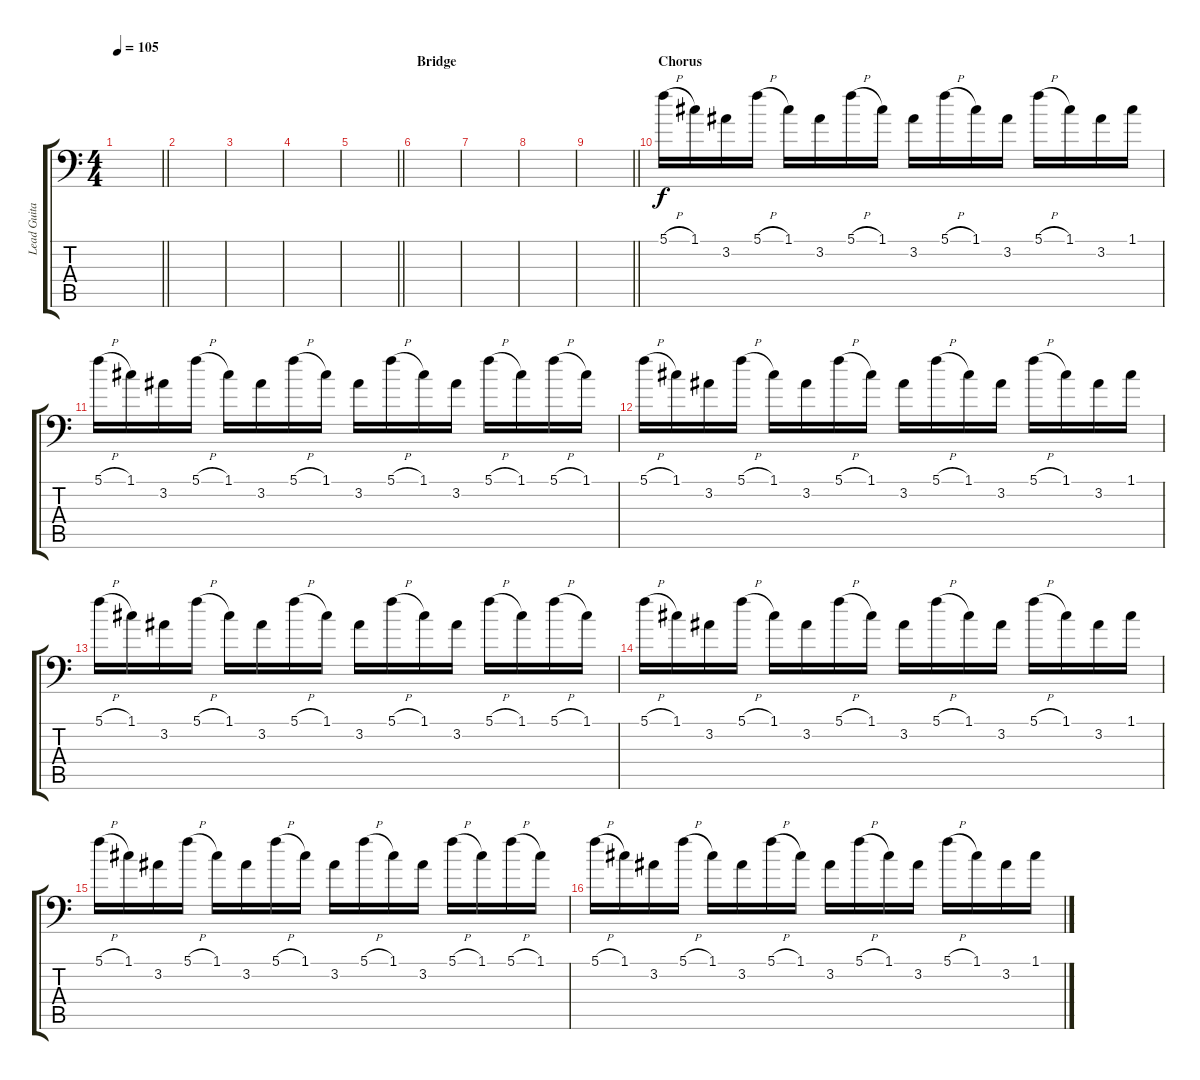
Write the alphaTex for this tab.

\track ("Lead Guitar 1" "Lead Guita") {instrument distortionguitar}
\staff {score tabs}
\tuning (C4 G3 Eb3 Bb2 F2 Bb1) {hide}
\ts (4 4)
\tempo 105
\clef f4
\barLineRight lightlight
\ks c
|
|
|
|
\barLineRight lightlight
|
\section ("" "Bridge")
|
|
|
\barLineRight lightlight
|
\section ("" "Chorus")
5.1{h}.16{volume 8} 1.1.16 3.2.16 5.1{h}.16 1.1.16 3.2.16 5.1{h}.16 1.1.16 3.2.16 5.1{h}.16 1.1.16 3.2.16 5.1{h}.16 1.1.16 3.2.16 1.1.16 |
5.1{h}.16 1.1.16 3.2.16 5.1{h}.16 1.1.16 3.2.16 5.1{h}.16 1.1.16 3.2.16 5.1{h}.16 1.1.16 3.2.16 5.1{h}.16 1.1.16 5.1{h}.16 1.1.16 |
5.1{h}.16 1.1.16 3.2.16 5.1{h}.16 1.1.16 3.2.16 5.1{h}.16 1.1.16 3.2.16 5.1{h}.16 1.1.16 3.2.16 5.1{h}.16 1.1.16 3.2.16 1.1.16 |
5.1{h}.16 1.1.16 3.2.16 5.1{h}.16 1.1.16 3.2.16 5.1{h}.16 1.1.16 3.2.16 5.1{h}.16 1.1.16 3.2.16 5.1{h}.16 1.1.16 5.1{h}.16 1.1.16 |
5.1{h}.16 1.1.16 3.2.16 5.1{h}.16 1.1.16 3.2.16 5.1{h}.16 1.1.16 3.2.16 5.1{h}.16 1.1.16 3.2.16 5.1{h}.16 1.1.16 3.2.16 1.1.16 |
5.1{h}.16 1.1.16 3.2.16 5.1{h}.16 1.1.16 3.2.16 5.1{h}.16 1.1.16 3.2.16 5.1{h}.16 1.1.16 3.2.16 5.1{h}.16 1.1.16 5.1{h}.16 1.1.16 |
5.1{h}.16 1.1.16 3.2.16 5.1{h}.16 1.1.16 3.2.16 5.1{h}.16 1.1.16 3.2.16 5.1{h}.16 1.1.16 3.2.16 5.1{h}.16 1.1.16 3.2.16 1.1.16
